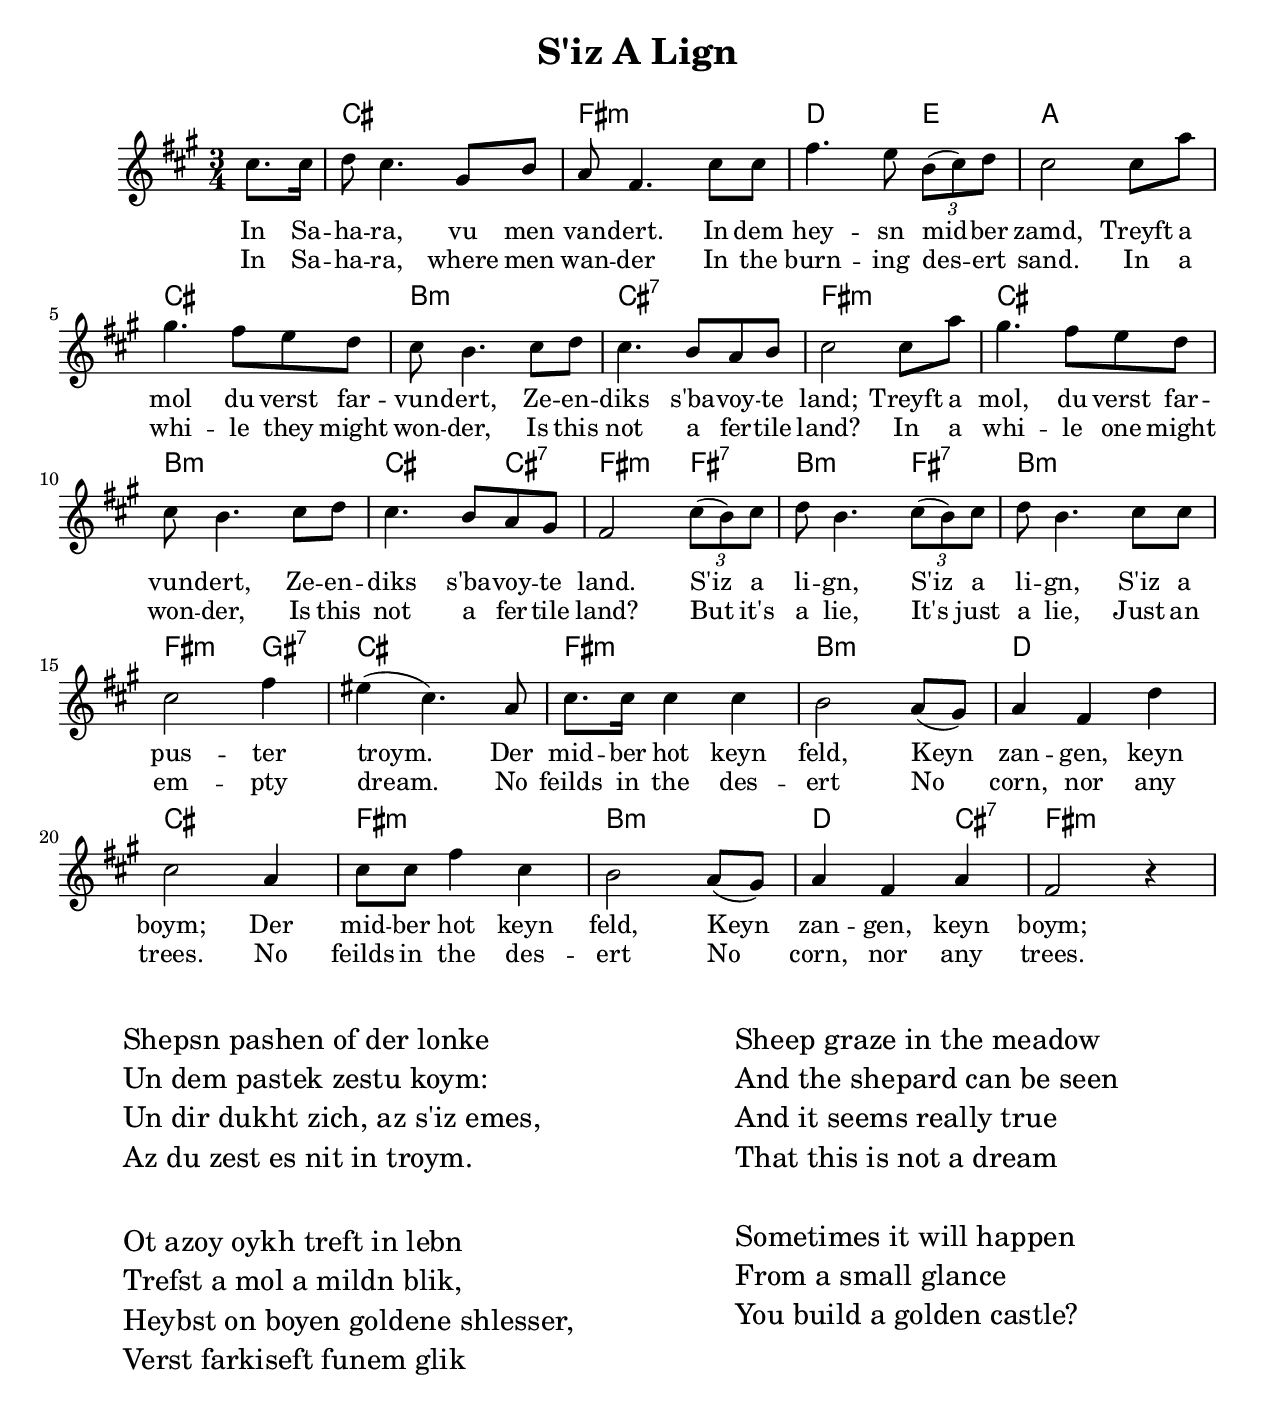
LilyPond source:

\version "2.18.0"
\include "english.ly"
\paper{
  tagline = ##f
  print-all-headers = ##t
  #(set-paper-size "letter")
}
date = #(strftime "%d-%m-%Y" (localtime (current-time)))

%\markup{ \italic{ " Updated " \date  }  }

%\markup{ Got something to say? }

global = {
  \clef treble
  \key fs \minor
  \time 3/4
  \set Score.markFormatter = #format-mark-box-alphabet
}

%#################################### Melody ########################
melody = \relative c'' {
  \global
  \partial 16*4 cs8. cs16   %lead in notes
  d8 cs4. gs8 b
  a8 fs4. cs'8 cs
  fs4. e8 \tuplet 3/2{b8(cs) d}|
  cs2 cs8 a'

  gs4. fs8 e d
  cs8 b4. cs8 d
  cs4. b8 a b
  cs2 cs8 a'

  gs4. fs8 e d
  cs8 b4. cs8 d
  cs4. b8 a gs
  fs2 \tuplet 3/2{cs'8(b) cs}|

  d8 b4. \tuplet 3/2 {cs8(b) cs}| %d4 in book
  d8 b4. cs8 cs|
  cs2 fs4
  es4 (cs4.) a8

  cs8. cs16 cs4 cs
  b2 a8(gs)|
  a4 fs d'
  cs2 a4

  cs8 cs fs4 cs
  b2 a8(gs)
  a4 fs a
  fs2 r4

  %\alternative { { }{ } }


  % \alternative { { }{ } }

}
%################################# Lyrics #####################
\addlyrics{

  In Sa -- ha -- ra, vu men van -- dert.
  In dem hey -- sn mid -- ber  zamd,
  Treyft a mol du verst far -- vun -- dert,
  Ze -- en -- diks s'ba -- voy -- te land;
  Treyft a mol, du verst far -- vun -- dert,
  Ze -- en -- diks s'ba -- voy -- te land.

  S'iz a li -- gn,
  S'iz a li -- gn,
  S'iz a pus -- ter troym.
  Der mid -- ber hot keyn feld,
  Keyn zan -- gen, keyn boym;
  Der mid -- ber hot keyn feld,
  Keyn zan -- gen, keyn boym;

}
\addlyrics {
  In Sa -- ha -- ra, where men wan --  der
  In the burn -- ing des -- ert sand.
  In a whi -- le they might won -- der,
  Is this not a fer -- tile land?
  In a whi -- le one might won -- der,
  Is this not a fer -- tile land?

  But it's a lie,
  It's just a lie,
  Just an em -- pty dream.
  No feilds in the des -- ert
  No corn, nor any trees.
  No feilds in the des -- ert
  No corn, nor any trees.
}
%################################# Chords #######################
harmonies = \chordmode {
  \skip 8*2
  cs4*3
  fs4*3:m
  d4*2
  e4
  a4*3
  %a4*3:m
  cs4*3
  b4*3:m
  cs4*3:7
  %a4*6:m
  fs4*3:m
  cs4*3
  % change above
  b4*3:m
  cs4*2
  cs4:7
  fs2:m
  fs4:7
  b2:m
  fs4:7
  b4*3:m
  fs2:m
  gs4:7
  cs4*3
  fs4*3:m
  b4*3:m
  d4*3
  cs4*3
  fs4*3:m
  b4*3:m
  d4*2
  %new chord last time only
  cs4:7
  fs4*3:m
}

\score {
  <<
    \new ChordNames {
      \set chordChanges = ##t
      #(set-paper-size "letter")
      #(set-paper-size "letter")
      \harmonies
    }
    \new Staff
    \melody
  >>
  \header{
    title= "S'iz A Lign"
    subtitle=""
    composer= ""
    instrument =""
    arranger= ""
  }
  \layout{indent = 1.0\cm}
  \midi {
    \tempo 4 = 120

    % \midi { }
  }
}

% more verses:
\markup{}
\markup {
  \fontsize #2
  \fill-line {
    \hspace #0.1 % distance from left margin
    \column {
      \line {
        ""
        \column {
          "\n"
          "Shepsn pashen of der lonke"
          "Un dem pastek zestu koym:"
          "Un dir dukht zich, az s'iz emes,"
          "Az du zest es nit in troym."
        }
      }
      \hspace #0.2 % vertical distance between verses
      \line {
        ""
        \column {
          "\n"
          "Ot azoy oykh treft in lebn"
          "Trefst a mol a mildn blik,"
          "Heybst on boyen goldene shlesser,"
          "Verst farkiseft funem glik"
        }
      }
    }
    \hspace #0.1  % horiz. distance between columns
    \column {
      \line {
        ""
        \column {
          "\n"
          "Sheep graze in the meadow"
          "And the shepard can be seen"
          "And it seems really true"
          "That this is not a dream"
        }
      }
      \hspace #0.2 % distance between verses
      \line {
        ""
        \column {
          "\n"
          "Sometimes it will happen"
          "From a small glance"
          "You build a golden castle?"
          ""
        }
      }
    }
    \hspace #0.1 % distance to right margin
  }
}

